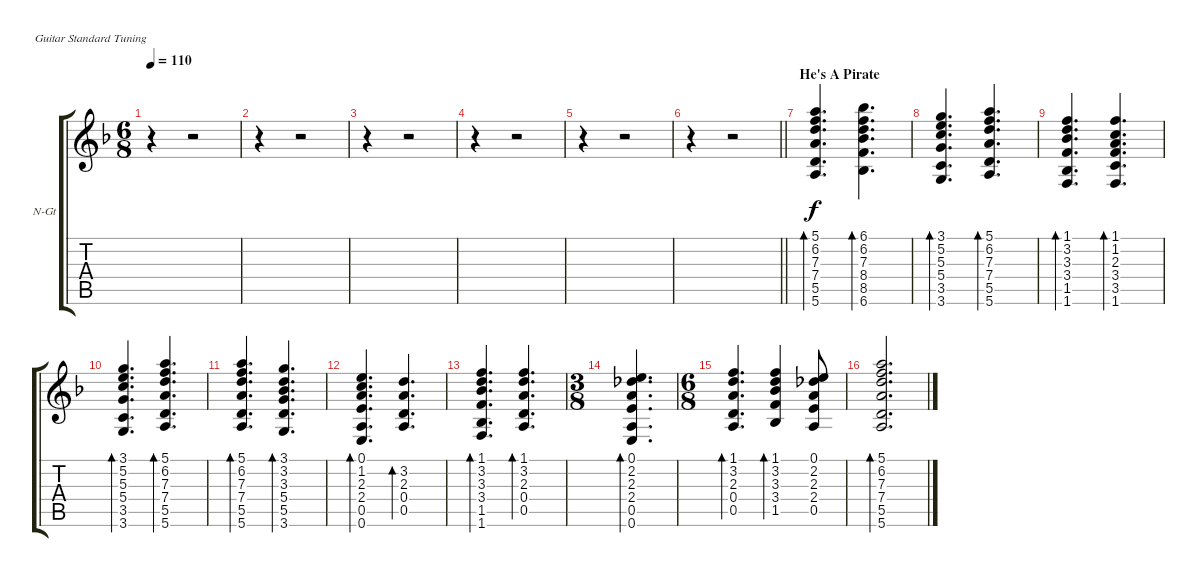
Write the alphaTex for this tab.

\bracketExtendMode groupsimilarinstruments
\firstSystemTrackNameOrientation horizontal
\otherSystemsTrackNameOrientation horizontal
\track ("Strings" "N-Gt") {instrument acousticguitarnylon}
\staff {score tabs}
\tuning (E4 B3 G3 D3 A2 E2)
\ts (6 8)
\tempo 110
\clef g2
\ks f
r.4{dy f} r.2 |
r.4 r.2 |
r.4 r.2 |
r.4 r.2 |
r.4 r.2 |
\barLineRight lightlight
r.4 r.2 |
\section ("" "He's A Pirate")
(5.1 6.2 7.3 7.4 5.5 5.6).4{d bd 120} (6.1 6.2 7.3 8.4 8.5 6.6).4{d bd 120} |
(3.1 5.2 5.3 5.4 3.5 3.6).4{d bd 120} (5.1 6.2 7.3 7.4 5.5 5.6).4{d bd 120} |
(1.1 3.2 3.3 3.4 1.5 1.6).4{d bd 120} (1.1 1.2 2.3 3.4 3.5 1.6).4{d bd 120} |
(3.1 5.2 5.3 5.4 3.5 3.6).4{d bd 120} (5.1 6.2 7.3 7.4 5.5 5.6).4{d bd 120} |
(5.1 6.2 7.3 7.4 5.5 5.6).4{d bd 120} (3.1 3.2 3.3 5.4 5.5 3.6).4{d bd 120} |
(0.1 1.2 2.3 2.4 0.5 0.6).4{d bd 120} (3.2 2.3 0.4 0.5).4{d bd 120} |
(1.1 3.2 3.3 3.4 1.5 1.6).4{d bd 120} (1.1 3.2 2.3 0.4 0.5).4{d bd 120} |
\ts (3 8)
(0.1 2.2 2.3 2.4 0.5 0.6).4{d bd 120} |
\ts (6 8)
(1.1 3.2 2.3 0.4 0.5).4{d bd 120} (1.1 3.2 3.3 3.4 1.5).4{bd 120} (0.1 2.2 2.3 2.4 0.5).8 |
(5.1 6.2 7.3 7.4 5.5 5.6).2{d bd 120}
